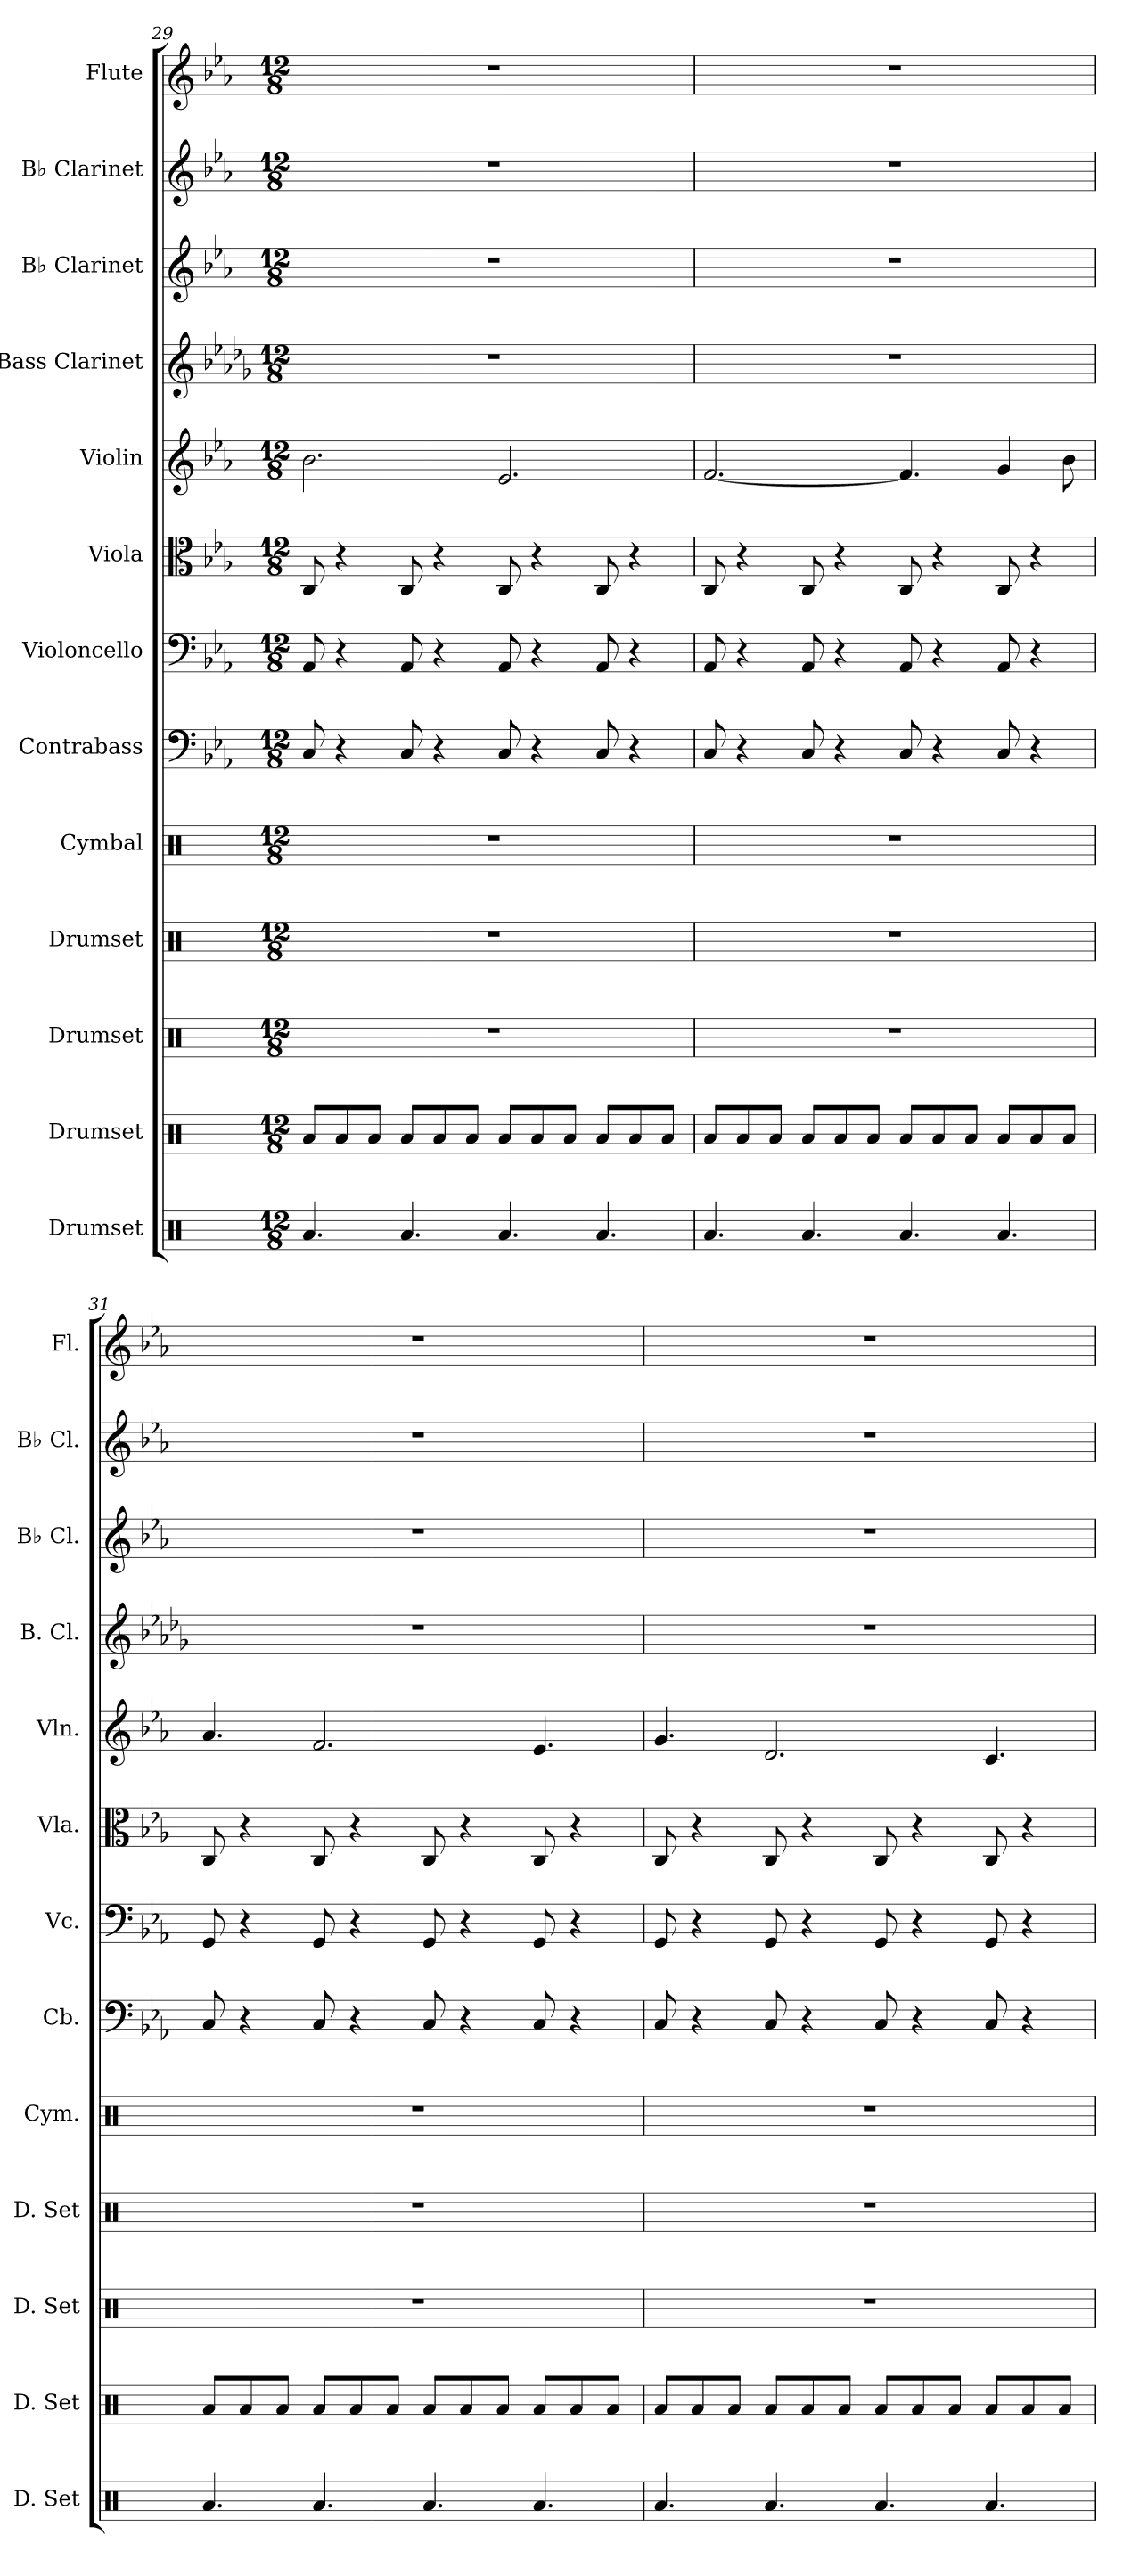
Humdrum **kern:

**kern	**kern	**kern	**kern	**kern	**kern	**kern	**kern	**kern	**kern	**kern	**kern	**kern
*part13	*part12	*part11	*part10	*part9	*part8	*part7	*part6	*part5	*part4	*part3	*part2	*part1
*staff13	*staff12	*staff11	*staff10	*staff9	*staff8	*staff7	*staff6	*staff5	*staff4	*staff3	*staff2	*staff1
*I"Drumset	*I"Drumset	*I"Drumset	*I"Drumset	*I"Cymbal	*I"Contrabass	*I"Violoncello	*I"Viola	*I"Violin	*I"Bass Clarinet	*I"B♭ Clarinet	*I"B♭ Clarinet	*I"Flute
*I'D. Set	*I'D. Set	*I'D. Set	*I'D. Set	*I'Cym.	*I'Cb.	*I'Vc.	*I'Vla.	*I'Vln.	*I'B. Cl.	*I'B♭ Cl.	*I'B♭ Cl.	*I'Fl.
*clefX	*clefX	*clefX	*clefX	*clefX	*clefF4	*clefF4	*clefC3	*clefG2	*clefG2	*clefG2	*clefG2	*clefG2
*	*	*	*	*	*ITrd7c12	*	*	*	*ITrd8c14	*ITrd1c2	*ITrd1c2	*
*k[]	*k[]	*k[]	*k[]	*k[]	*k[b-e-a-]	*k[b-e-a-]	*k[b-e-a-]	*k[b-e-a-]	*k[b-e-a-d-g-]	*k[b-e-a-d-g-]	*k[b-e-a-d-g-]	*k[b-e-a-]
*M12/8	*M12/8	*M12/8	*M12/8	*M12/8	*M12/8	*M12/8	*M12/8	*M12/8	*M12/8	*M12/8	*M12/8	*M12/8
=29	=29	=29	=29	=29	=29	=29	=29	=29	=29	=29	=29	=29
4.Ra/	8Ra/L	1.r	1.r	1.r	8CC/	8AA-/	8C/	2.b-\	1.r	1.r	1.r	1.r
.	8Ra/	.	.	.	4r	4r	4r	.	.	.	.	.
.	8Ra/J	.	.	.	.	.	.	.	.	.	.	.
4.Ra/	8Ra/L	.	.	.	8CC/	8AA-/	8C/	.	.	.	.	.
.	8Ra/	.	.	.	4r	4r	4r	.	.	.	.	.
.	8Ra/J	.	.	.	.	.	.	.	.	.	.	.
4.Ra/	8Ra/L	.	.	.	8CC/	8AA-/	8C/	2.e-/	.	.	.	.
.	8Ra/	.	.	.	4r	4r	4r	.	.	.	.	.
.	8Ra/J	.	.	.	.	.	.	.	.	.	.	.
4.Ra/	8Ra/L	.	.	.	8CC/	8AA-/	8C/	.	.	.	.	.
.	8Ra/	.	.	.	4r	4r	4r	.	.	.	.	.
.	8Ra/J	.	.	.	.	.	.	.	.	.	.	.
!!LO:PB:g=z
=30	=30	=30	=30	=30	=30	=30	=30	=30	=30	=30	=30	=30
4.Ra/	8Ra/L	1.r	1.r	1.r	8CC/	8AA-/	8C/	[2.f/	1.r	1.r	1.r	1.r
.	8Ra/	.	.	.	4r	4r	4r	.	.	.	.	.
.	8Ra/J	.	.	.	.	.	.	.	.	.	.	.
4.Ra/	8Ra/L	.	.	.	8CC/	8AA-/	8C/	.	.	.	.	.
.	8Ra/	.	.	.	4r	4r	4r	.	.	.	.	.
.	8Ra/J	.	.	.	.	.	.	.	.	.	.	.
4.Ra/	8Ra/L	.	.	.	8CC/	8AA-/	8C/	4.f/]	.	.	.	.
.	8Ra/	.	.	.	4r	4r	4r	.	.	.	.	.
.	8Ra/J	.	.	.	.	.	.	.	.	.	.	.
4.Ra/	8Ra/L	.	.	.	8CC/	8AA-/	8C/	4g/	.	.	.	.
.	8Ra/	.	.	.	4r	4r	4r	.	.	.	.	.
.	8Ra/J	.	.	.	.	.	.	8b-\	.	.	.	.
=31	=31	=31	=31	=31	=31	=31	=31	=31	=31	=31	=31	=31
4.Ra/	8Ra/L	1.r	1.r	1.r	8CC/	8GG/	8C/	4.a-/	1.r	1.r	1.r	1.r
.	8Ra/	.	.	.	4r	4r	4r	.	.	.	.	.
.	8Ra/J	.	.	.	.	.	.	.	.	.	.	.
4.Ra/	8Ra/L	.	.	.	8CC/	8GG/	8C/	2.f/	.	.	.	.
.	8Ra/	.	.	.	4r	4r	4r	.	.	.	.	.
.	8Ra/J	.	.	.	.	.	.	.	.	.	.	.
4.Ra/	8Ra/L	.	.	.	8CC/	8GG/	8C/	.	.	.	.	.
.	8Ra/	.	.	.	4r	4r	4r	.	.	.	.	.
.	8Ra/J	.	.	.	.	.	.	.	.	.	.	.
4.Ra/	8Ra/L	.	.	.	8CC/	8GG/	8C/	4.e-/	.	.	.	.
.	8Ra/	.	.	.	4r	4r	4r	.	.	.	.	.
.	8Ra/J	.	.	.	.	.	.	.	.	.	.	.
=32	=32	=32	=32	=32	=32	=32	=32	=32	=32	=32	=32	=32
4.Ra/	8Ra/L	1.r	1.r	1.r	8CC/	8GG/	8C/	4.g/	1.r	1.r	1.r	1.r
.	8Ra/	.	.	.	4r	4r	4r	.	.	.	.	.
.	8Ra/J	.	.	.	.	.	.	.	.	.	.	.
4.Ra/	8Ra/L	.	.	.	8CC/	8GG/	8C/	2.d/	.	.	.	.
.	8Ra/	.	.	.	4r	4r	4r	.	.	.	.	.
.	8Ra/J	.	.	.	.	.	.	.	.	.	.	.
4.Ra/	8Ra/L	.	.	.	8CC/	8GG/	8C/	.	.	.	.	.
.	8Ra/	.	.	.	4r	4r	4r	.	.	.	.	.
.	8Ra/J	.	.	.	.	.	.	.	.	.	.	.
4.Ra/	8Ra/L	.	.	.	8CC/	8GG/	8C/	4.c/	.	.	.	.
.	8Ra/	.	.	.	4r	4r	4r	.	.	.	.	.
.	8Ra/J	.	.	.	.	.	.	.	.	.	.	.
=	=	=	=	=	=	=	=	=	=	=	=	=
*-	*-	*-	*-	*-	*-	*-	*-	*-	*-	*-	*-	*-
